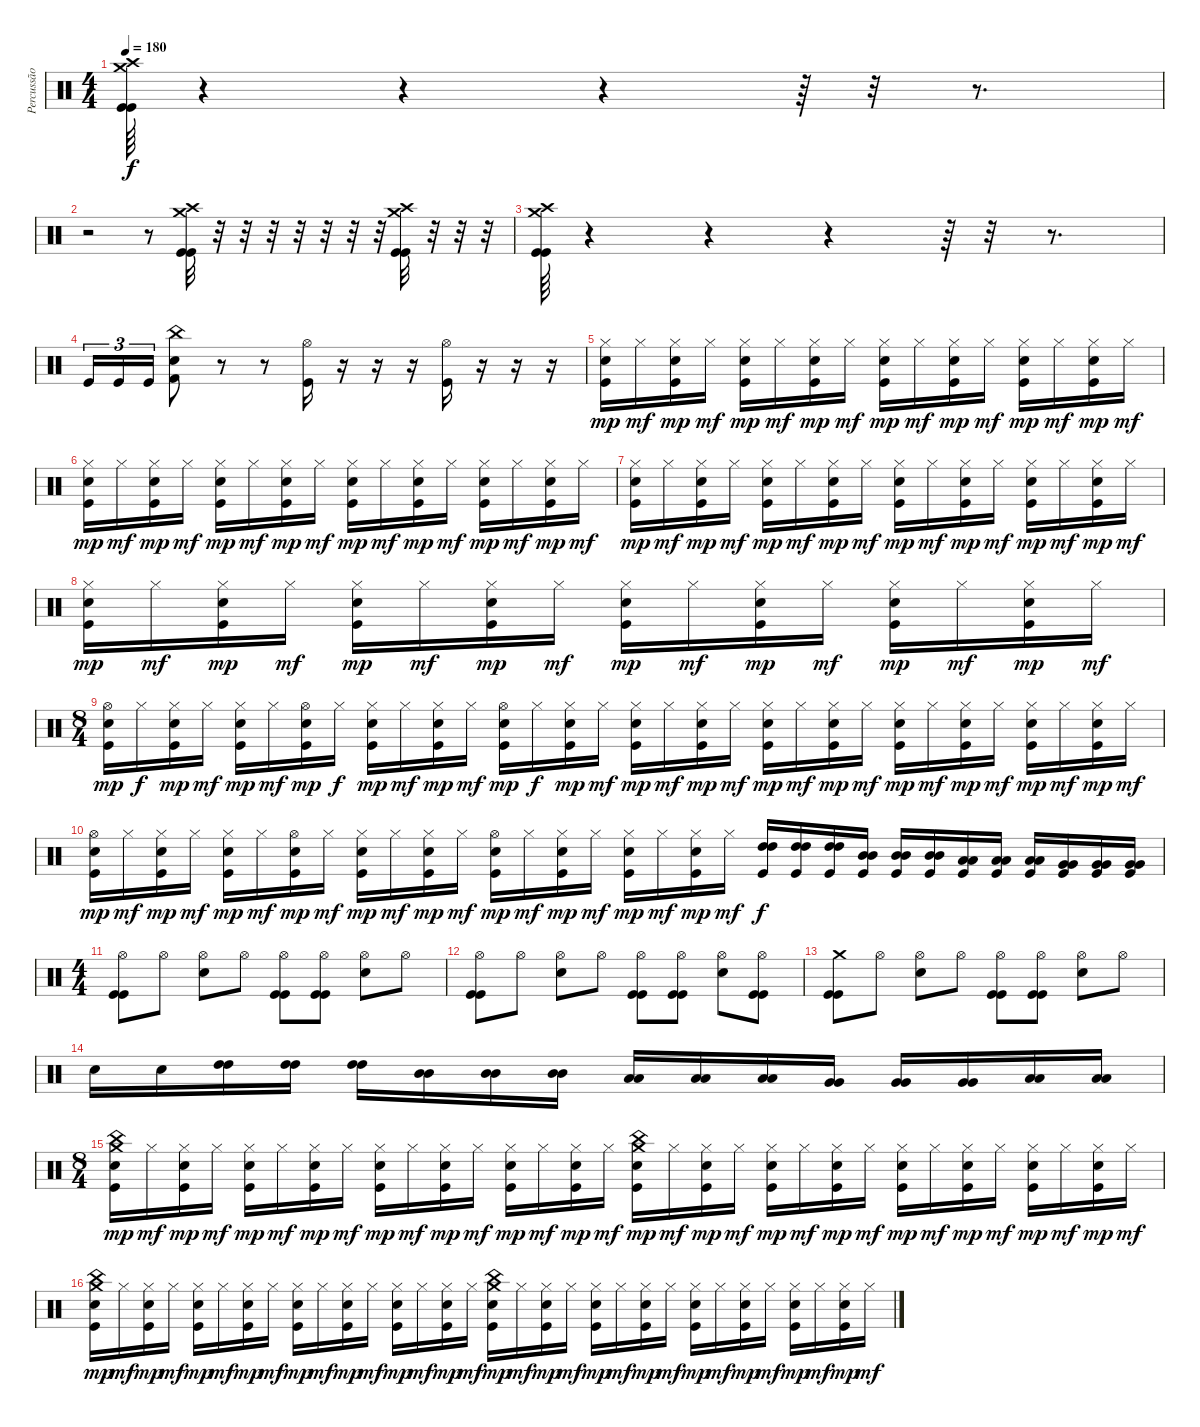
\track ("Percussão" "Percussão") {instrument percussion}
\staff {score}
\articulation defaults
\ts (4 4)
\tempo 180
\clef neutral
\ks c
("Crash medium (hit)" "Crash high (hit)" "Kick (hit)" "Kick (hit)").64{dy f} r.4 r.4 r.4 r.64 r.32 r.8{d} |
r.2 r.8 ("Crash high (hit)" "Crash medium (hit)" "Kick (hit)" "Kick (hit)").32 r.32 r.32 r.32 r.32 r.32 r.32 r.32 ("Crash high (hit)" "Crash medium (hit)" "Kick (hit)" "Kick (hit)").32 r.32 r.32 r.32 |
("Crash medium (hit)" "Crash high (hit)" "Kick (hit)" "Kick (hit)").64 r.4 r.4 r.4 r.64 r.32 r.8{d} |
"Kick (hit)".16{tu (3 2)} "Kick (hit)".16{tu (3 2)} "Kick (hit)".16{tu (3 2)} ("China (hit)" "Snare (hit) 2" "Kick (hit) 2").8 r.8 r.8 ("Hi-Hat (open)" "Kick (hit)").16 r.16 r.16 r.16 ("Hi-Hat (open)" "Kick (hit)").16 r.16 r.16 r.16 |
("Hi-Hat (closed)" "Snare (hit) 2" "Kick (hit)").16{dy mp} "Hi-Hat (closed)".16{dy mf} ("Hi-Hat (closed)" "Snare (hit) 2" "Kick (hit)").16{dy mp} "Hi-Hat (closed)".16{dy mf} ("Hi-Hat (closed)" "Snare (hit) 2" "Kick (hit)").16{dy mp} "Hi-Hat (closed)".16{dy mf} ("Hi-Hat (closed)" "Snare (hit) 2" "Kick (hit)").16{dy mp} "Hi-Hat (closed)".16{dy mf} ("Hi-Hat (closed)" "Snare (hit) 2" "Kick (hit)").16{dy mp} "Hi-Hat (closed)".16{dy mf} ("Hi-Hat (closed)" "Snare (hit) 2" "Kick (hit)").16{dy mp} "Hi-Hat (closed)".16{dy mf} ("Hi-Hat (closed)" "Snare (hit) 2" "Kick (hit)").16{dy mp} "Hi-Hat (closed)".16{dy mf} ("Hi-Hat (closed)" "Snare (hit) 2" "Kick (hit)").16{dy mp} "Hi-Hat (closed)".16{dy mf} |
("Hi-Hat (closed)" "Snare (hit) 2" "Kick (hit)").16{dy mp} "Hi-Hat (closed)".16{dy mf} ("Hi-Hat (closed)" "Snare (hit) 2" "Kick (hit)").16{dy mp} "Hi-Hat (closed)".16{dy mf} ("Hi-Hat (closed)" "Snare (hit) 2" "Kick (hit)").16{dy mp} "Hi-Hat (closed)".16{dy mf} ("Hi-Hat (closed)" "Snare (hit) 2" "Kick (hit)").16{dy mp} "Hi-Hat (closed)".16{dy mf} ("Hi-Hat (closed)" "Snare (hit) 2" "Kick (hit)").16{dy mp} "Hi-Hat (closed)".16{dy mf} ("Hi-Hat (closed)" "Snare (hit) 2" "Kick (hit)").16{dy mp} "Hi-Hat (closed)".16{dy mf} ("Hi-Hat (closed)" "Snare (hit) 2" "Kick (hit)").16{dy mp} "Hi-Hat (closed)".16{dy mf} ("Hi-Hat (closed)" "Snare (hit) 2" "Kick (hit)").16{dy mp} "Hi-Hat (closed)".16{dy mf} |
("Hi-Hat (closed)" "Snare (hit) 2" "Kick (hit)").16{dy mp} "Hi-Hat (closed)".16{dy mf} ("Hi-Hat (closed)" "Snare (hit) 2" "Kick (hit)").16{dy mp} "Hi-Hat (closed)".16{dy mf} ("Hi-Hat (closed)" "Snare (hit) 2" "Kick (hit)").16{dy mp} "Hi-Hat (closed)".16{dy mf} ("Hi-Hat (closed)" "Snare (hit) 2" "Kick (hit)").16{dy mp} "Hi-Hat (closed)".16{dy mf} ("Hi-Hat (closed)" "Snare (hit) 2" "Kick (hit)").16{dy mp} "Hi-Hat (closed)".16{dy mf} ("Hi-Hat (closed)" "Snare (hit) 2" "Kick (hit)").16{dy mp} "Hi-Hat (closed)".16{dy mf} ("Hi-Hat (closed)" "Snare (hit) 2" "Kick (hit)").16{dy mp} "Hi-Hat (closed)".16{dy mf} ("Hi-Hat (closed)" "Snare (hit) 2" "Kick (hit)").16{dy mp} "Hi-Hat (closed)".16{dy mf} |
("Hi-Hat (closed)" "Snare (hit) 2" "Kick (hit)").16{dy mp} "Hi-Hat (closed)".16{dy mf} ("Hi-Hat (closed)" "Snare (hit) 2" "Kick (hit)").16{dy mp} "Hi-Hat (closed)".16{dy mf} ("Hi-Hat (closed)" "Snare (hit) 2" "Kick (hit)").16{dy mp} "Hi-Hat (closed)".16{dy mf} ("Hi-Hat (closed)" "Snare (hit) 2" "Kick (hit)").16{dy mp} "Hi-Hat (closed)".16{dy mf} ("Hi-Hat (closed)" "Snare (hit) 2" "Kick (hit)").16{dy mp} "Hi-Hat (closed)".16{dy mf} ("Hi-Hat (closed)" "Snare (hit) 2" "Kick (hit)").16{dy mp} "Hi-Hat (closed)".16{dy mf} ("Hi-Hat (closed)" "Snare (hit) 2" "Kick (hit)").16{dy mp} "Hi-Hat (closed)".16{dy mf} ("Hi-Hat (closed)" "Snare (hit) 2" "Kick (hit)").16{dy mp} "Hi-Hat (closed)".16{dy mf} |
\ts (8 4)
("Hi-Hat (open)" "Snare (hit) 2" "Kick (hit)").16{dy mp} "Hi-Hat (closed)".16{dy f} ("Hi-Hat (closed)" "Snare (hit) 2" "Kick (hit)").16{dy mp} "Hi-Hat (closed)".16{dy mf} ("Hi-Hat (closed)" "Snare (hit) 2" "Kick (hit)").16{dy mp} "Hi-Hat (closed)".16{dy mf} ("Hi-Hat (open)" "Snare (hit) 2" "Kick (hit)").16{dy mp} "Hi-Hat (closed)".16{dy f} ("Hi-Hat (closed)" "Snare (hit) 2" "Kick (hit)").16{dy mp} "Hi-Hat (closed)".16{dy mf} ("Hi-Hat (closed)" "Snare (hit) 2" "Kick (hit)").16{dy mp} "Hi-Hat (closed)".16{dy mf} ("Hi-Hat (open)" "Snare (hit) 2" "Kick (hit)").16{dy mp} "Hi-Hat (closed)".16{dy f} ("Hi-Hat (closed)" "Snare (hit) 2" "Kick (hit)").16{dy mp} "Hi-Hat (closed)".16{dy mf} ("Hi-Hat (closed)" "Snare (hit) 2" "Kick (hit)").16{dy mp} "Hi-Hat (closed)".16{dy mf} ("Hi-Hat (closed)" "Snare (hit) 2" "Kick (hit)").16{dy mp} "Hi-Hat (closed)".16{dy mf} ("Hi-Hat (closed)" "Snare (hit) 2" "Kick (hit)").16{dy mp} "Hi-Hat (closed)".16{dy mf} ("Hi-Hat (closed)" "Snare (hit) 2" "Kick (hit)").16{dy mp} "Hi-Hat (closed)".16{dy mf} ("Hi-Hat (closed)" "Snare (hit) 2" "Kick (hit)").16{dy mp} "Hi-Hat (closed)".16{dy mf} ("Hi-Hat (closed)" "Snare (hit) 2" "Kick (hit)").16{dy mp} "Hi-Hat (closed)".16{dy mf} ("Hi-Hat (closed)" "Snare (hit) 2" "Kick (hit)").16{dy mp} "Hi-Hat (closed)".16{dy mf} ("Hi-Hat (closed)" "Snare (hit) 2" "Kick (hit)").16{dy mp} "Hi-Hat (closed)".16{dy mf} |
("Hi-Hat (open)" "Snare (hit) 2" "Kick (hit)").16{dy mp} "Hi-Hat (closed)".16{dy mf} ("Hi-Hat (closed)" "Snare (hit) 2" "Kick (hit)").16{dy mp} "Hi-Hat (closed)".16{dy mf} ("Hi-Hat (closed)" "Snare (hit) 2" "Kick (hit)").16{dy mp} "Hi-Hat (closed)".16{dy mf} ("Hi-Hat (open)" "Snare (hit) 2" "Kick (hit)").16{dy mp} "Hi-Hat (closed)".16{dy mf} ("Hi-Hat (closed)" "Snare (hit) 2" "Kick (hit)").16{dy mp} "Hi-Hat (closed)".16{dy mf} ("Hi-Hat (closed)" "Snare (hit) 2" "Kick (hit)").16{dy mp} "Hi-Hat (closed)".16{dy mf} ("Hi-Hat (open)" "Snare (hit) 2" "Kick (hit)").16{dy mp} "Hi-Hat (closed)".16{dy mf} ("Hi-Hat (closed)" "Snare (hit) 2" "Kick (hit)").16{dy mp} "Hi-Hat (closed)".16{dy mf} ("Hi-Hat (closed)" "Snare (hit) 2" "Kick (hit)").16{dy mp} "Hi-Hat (closed)".16{dy mf} ("Hi-Hat (closed)" "Snare (hit) 2" "Kick (hit)").16{dy mp} "Hi-Hat (closed)".16{dy mf} ("High Tom (hit)" "High Tom (hit)" "Kick (hit)").16{dy f} ("High Tom (hit)" "High Tom (hit)" "Kick (hit)").16 ("High Tom (hit)" "High Tom (hit)" "Kick (hit)").16 ("Mid Tom (hit)" "Mid Tom (hit)" "Kick (hit)").16 ("Mid Tom (hit)" "Mid Tom (hit)" "Kick (hit)").16 ("Mid Tom (hit)" "Mid Tom (hit)" "Kick (hit)").16 ("Low Tom (hit)" "Low Tom (hit)" "Kick (hit)").16 ("Low Tom (hit)" "Low Tom (hit)" "Kick (hit)").16 ("Low Tom (hit)" "Low Tom (hit)" "Kick (hit)").16 ("Very Low Tom (hit)" "Very Low Tom (hit)" "Kick (hit)").16 ("Very Low Tom (hit)" "Very Low Tom (hit)" "Kick (hit)").16 ("Very Low Tom (hit)" "Very Low Tom (hit)" "Kick (hit)").16 |
\ts (4 4)
("Hi-Hat (open)" "Kick (hit)" "Kick (hit)").8 "Hi-Hat (open)".8 ("Hi-Hat (open)" "Snare (hit) 2").8 "Hi-Hat (open)".8 ("Hi-Hat (open)" "Kick (hit)" "Kick (hit)").8 ("Hi-Hat (open)" "Kick (hit)" "Kick (hit)").8 ("Hi-Hat (open)" "Snare (hit) 2").8 "Hi-Hat (open)".8 |
("Hi-Hat (open)" "Kick (hit)" "Kick (hit)").8 "Hi-Hat (open)".8 ("Hi-Hat (open)" "Snare (hit) 2").8 "Hi-Hat (open)".8 ("Hi-Hat (open)" "Kick (hit)" "Kick (hit)").8 ("Hi-Hat (open)" "Kick (hit)" "Kick (hit)").8 ("Hi-Hat (open)" "Snare (hit) 2").8 ("Hi-Hat (open)" "Kick (hit)" "Kick (hit)").8 |
("Crash medium (hit)" "Kick (hit)" "Kick (hit)").8 "Hi-Hat (open)".8 ("Hi-Hat (open)" "Snare (hit) 2").8 "Hi-Hat (open)".8 ("Hi-Hat (open)" "Kick (hit)" "Kick (hit)").8 ("Hi-Hat (open)" "Kick (hit)" "Kick (hit)").8 ("Hi-Hat (open)" "Snare (hit) 2").8 "Hi-Hat (open)".8 |
"Snare (hit) 2".16 "Snare (hit) 2".16 ("High Tom (hit)" "High Tom (hit)").16 ("High Tom (hit)" "High Tom (hit)").16 ("High Tom (hit)" "High Tom (hit)").16 ("Mid Tom (hit)" "Mid Tom (hit)").16 ("Mid Tom (hit)" "Mid Tom (hit)").16 ("Mid Tom (hit)" "Mid Tom (hit)").16 ("Low Tom (hit)" "Low Tom (hit)").16 ("Low Tom (hit)" "Low Tom (hit)").16 ("Low Tom (hit)" "Low Tom (hit)").16 ("Very Low Tom (hit)" "Very Low Tom (hit)").16 ("Very Low Tom (hit)" "Very Low Tom (hit)").16 ("Very Low Tom (hit)" "Very Low Tom (hit)").16 ("Low Floor Tom (hit)" "Low Floor Tom (hit)").16 ("Low Floor Tom (hit)" "Low Floor Tom (hit)").16 |
\ts (8 4)
("China (hit)" "Crash medium (hit)" "Snare (hit) 2" "Kick (hit)").16{dy mp} "Hi-Hat (closed)".16{dy mf} ("Hi-Hat (closed)" "Snare (hit) 2" "Kick (hit)").16{dy mp} "Hi-Hat (closed)".16{dy mf} ("Hi-Hat (closed)" "Snare (hit) 2" "Kick (hit)").16{dy mp} "Hi-Hat (closed)".16{dy mf} ("Hi-Hat (closed)" "Snare (hit) 2" "Kick (hit)").16{dy mp} "Hi-Hat (closed)".16{dy mf} ("Hi-Hat (closed)" "Snare (hit) 2" "Kick (hit)").16{dy mp} "Hi-Hat (closed)".16{dy mf} ("Hi-Hat (closed)" "Snare (hit) 2" "Kick (hit)").16{dy mp} "Hi-Hat (closed)".16{dy mf} ("Hi-Hat (closed)" "Snare (hit) 2" "Kick (hit)").16{dy mp} "Hi-Hat (closed)".16{dy mf} ("Hi-Hat (closed)" "Snare (hit) 2" "Kick (hit)").16{dy mp} "Hi-Hat (closed)".16{dy mf} ("China (hit)" "Crash medium (hit)" "Snare (hit) 2" "Kick (hit)").16{dy mp} "Hi-Hat (closed)".16{dy mf} ("Hi-Hat (closed)" "Snare (hit) 2" "Kick (hit)").16{dy mp} "Hi-Hat (closed)".16{dy mf} ("Hi-Hat (closed)" "Snare (hit) 2" "Kick (hit)").16{dy mp} "Hi-Hat (closed)".16{dy mf} ("Hi-Hat (closed)" "Snare (hit) 2" "Kick (hit)").16{dy mp} "Hi-Hat (closed)".16{dy mf} ("Hi-Hat (closed)" "Snare (hit) 2" "Kick (hit)").16{dy mp} "Hi-Hat (closed)".16{dy mf} ("Hi-Hat (closed)" "Snare (hit) 2" "Kick (hit)").16{dy mp} "Hi-Hat (closed)".16{dy mf} ("Hi-Hat (closed)" "Snare (hit) 2" "Kick (hit)").16{dy mp} "Hi-Hat (closed)".16{dy mf} ("Hi-Hat (closed)" "Snare (hit) 2" "Kick (hit)").16{dy mp} "Hi-Hat (closed)".16{dy mf} |
("China (hit)" "Crash medium (hit)" "Snare (hit) 2" "Kick (hit)").16{dy mp} "Hi-Hat (closed)".16{dy mf} ("Hi-Hat (closed)" "Snare (hit) 2" "Kick (hit)").16{dy mp} "Hi-Hat (closed)".16{dy mf} ("Hi-Hat (closed)" "Snare (hit) 2" "Kick (hit)").16{dy mp} "Hi-Hat (closed)".16{dy mf} ("Hi-Hat (closed)" "Snare (hit) 2" "Kick (hit)").16{dy mp} "Hi-Hat (closed)".16{dy mf} ("Hi-Hat (closed)" "Snare (hit) 2" "Kick (hit)").16{dy mp} "Hi-Hat (closed)".16{dy mf} ("Hi-Hat (closed)" "Snare (hit) 2" "Kick (hit)").16{dy mp} "Hi-Hat (closed)".16{dy mf} ("Hi-Hat (closed)" "Snare (hit) 2" "Kick (hit)").16{dy mp} "Hi-Hat (closed)".16{dy mf} ("Hi-Hat (closed)" "Snare (hit) 2" "Kick (hit)").16{dy mp} "Hi-Hat (closed)".16{dy mf} ("China (hit)" "Crash medium (hit)" "Snare (hit) 2" "Kick (hit)").16{dy mp} "Hi-Hat (closed)".16{dy mf} ("Hi-Hat (closed)" "Snare (hit) 2" "Kick (hit)").16{dy mp} "Hi-Hat (closed)".16{dy mf} ("Hi-Hat (closed)" "Snare (hit) 2" "Kick (hit)").16{dy mp} "Hi-Hat (closed)".16{dy mf} ("Hi-Hat (closed)" "Snare (hit) 2" "Kick (hit)").16{dy mp} "Hi-Hat (closed)".16{dy mf} ("Hi-Hat (closed)" "Snare (hit) 2" "Kick (hit)").16{dy mp} "Hi-Hat (closed)".16{dy mf} ("Hi-Hat (closed)" "Snare (hit) 2" "Kick (hit)").16{dy mp} "Hi-Hat (closed)".16{dy mf} ("Hi-Hat (closed)" "Snare (hit) 2" "Kick (hit)").16{dy mp} "Hi-Hat (closed)".16{dy mf} ("Hi-Hat (closed)" "Snare (hit) 2" "Kick (hit)").16{dy mp} "Hi-Hat (closed)".16{dy mf}
